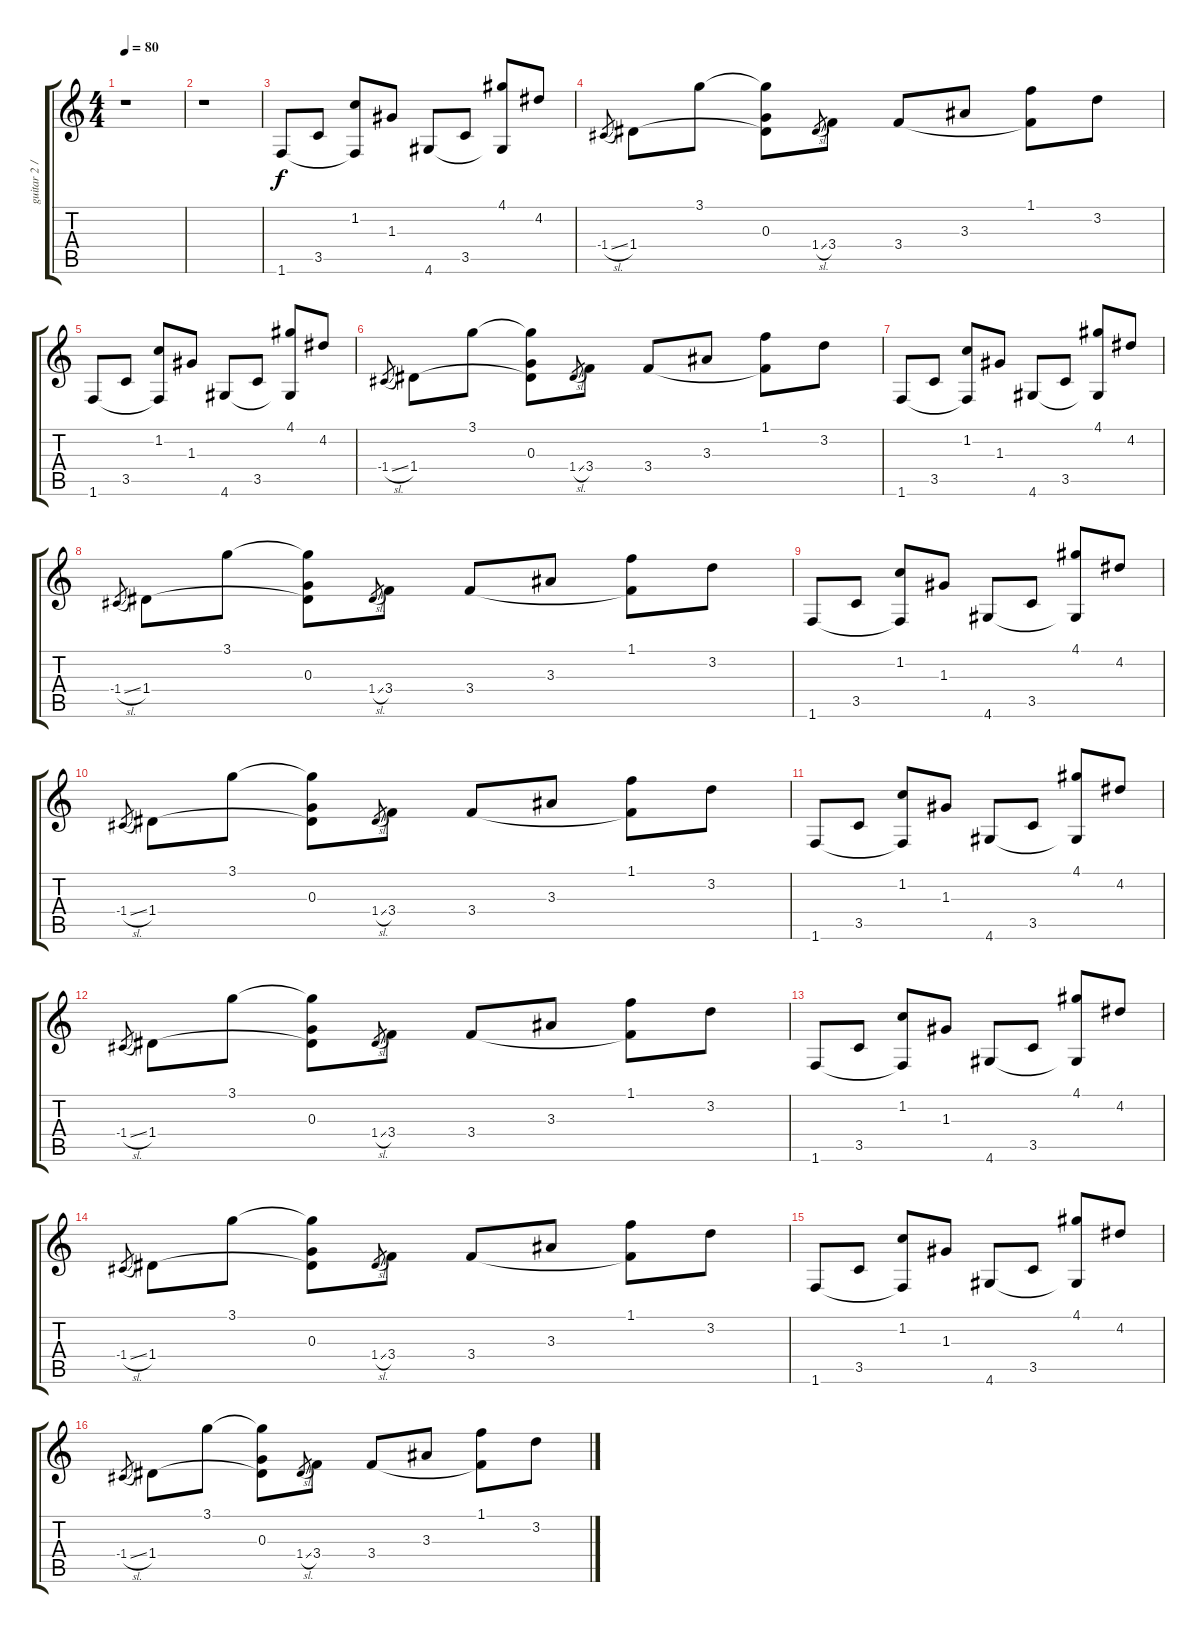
\track ("guitar 2 / solo" "guitar 2 /") {instrument acousticguitarsteel}
\staff {score tabs}
\tuning (E4 B3 G3 D3 A2 E2) {hide}
\ts (4 4)
\tempo 80
\clef g2
\ks c
r.1{dy f instrument acousticguitarsteel} |
r.1 |
1.6.8 3.5.8 (1.2 1.6{t}).8 1.3.8 4.6.8 3.5.8 (4.1 4.6{t}).8 4.2.8 |
-1.4{sl}.8{gr} 1.4.8 3.1.8 (3.1{t} 0.3 1.4{t}).8 1.4{sl}.8{gr} 3.4.8 3.4.8 3.3.8 (1.1 3.4{t}).8 3.2.8 |
1.6.8 3.5.8 (1.2 1.6{t}).8 1.3.8 4.6.8 3.5.8 (4.1 4.6{t}).8 4.2.8 |
-1.4{sl}.8{gr} 1.4.8 3.1.8 (3.1{t} 0.3 1.4{t}).8 1.4{sl}.8{gr} 3.4.8 3.4.8 3.3.8 (1.1 3.4{t}).8 3.2.8 |
1.6.8 3.5.8 (1.2 1.6{t}).8 1.3.8 4.6.8 3.5.8 (4.1 4.6{t}).8 4.2.8 |
-1.4{sl}.8{gr} 1.4.8 3.1.8 (3.1{t} 0.3 1.4{t}).8 1.4{sl}.8{gr} 3.4.8 3.4.8 3.3.8 (1.1 3.4{t}).8 3.2.8 |
1.6.8 3.5.8 (1.2 1.6{t}).8 1.3.8 4.6.8 3.5.8 (4.1 4.6{t}).8 4.2.8 |
-1.4{sl}.8{gr} 1.4.8 3.1.8 (3.1{t} 0.3 1.4{t}).8 1.4{sl}.8{gr} 3.4.8 3.4.8 3.3.8 (1.1 3.4{t}).8 3.2.8 |
1.6.8 3.5.8 (1.2 1.6{t}).8 1.3.8 4.6.8 3.5.8 (4.1 4.6{t}).8 4.2.8 |
-1.4{sl}.8{gr} 1.4.8 3.1.8 (3.1{t} 0.3 1.4{t}).8 1.4{sl}.8{gr} 3.4.8 3.4.8 3.3.8 (1.1 3.4{t}).8 3.2.8 |
1.6.8 3.5.8 (1.2 1.6{t}).8 1.3.8 4.6.8 3.5.8 (4.1 4.6{t}).8 4.2.8 |
-1.4{sl}.8{gr} 1.4.8 3.1.8 (3.1{t} 0.3 1.4{t}).8 1.4{sl}.8{gr} 3.4.8 3.4.8 3.3.8 (1.1 3.4{t}).8 3.2.8 |
1.6.8 3.5.8 (1.2 1.6{t}).8 1.3.8 4.6.8 3.5.8 (4.1 4.6{t}).8 4.2.8 |
-1.4{sl}.8{gr} 1.4.8 3.1.8 (3.1{t} 0.3 1.4{t}).8 1.4{sl}.8{gr} 3.4.8 3.4.8 3.3.8 (1.1 3.4{t}).8 3.2.8
